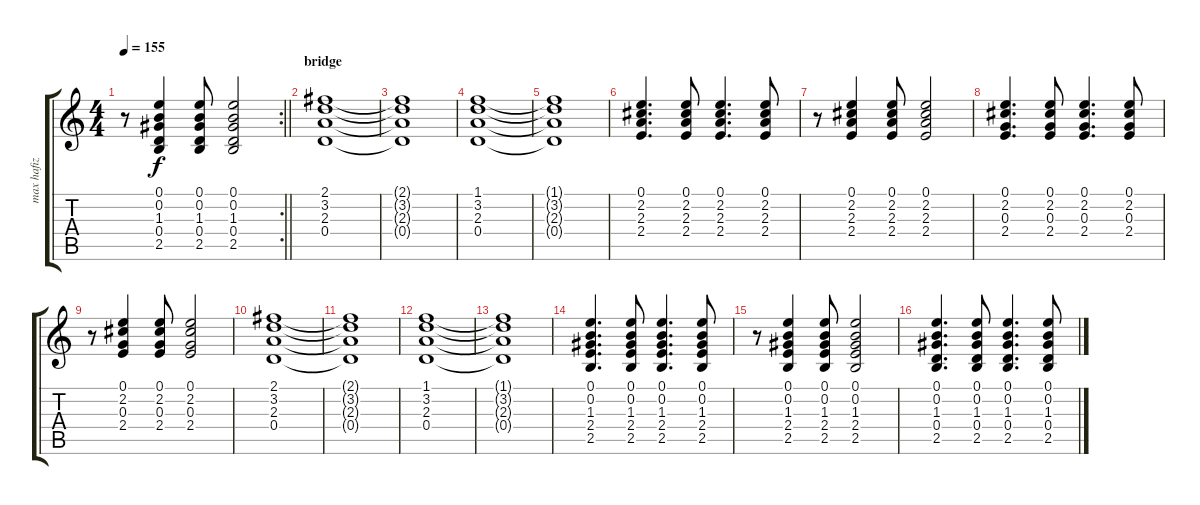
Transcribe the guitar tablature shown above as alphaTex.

\track ("max hafiz" "max hafiz") {instrument electricguitarclean}
\staff {score tabs}
\tuning (E4 B3 G3 D3 A2 E2) {hide}
\rc 2
\ts (4 4)
\tempo 155
\clef g2
\barLineRight lightlight
\ks c
r.8{dy f} (0.1 0.2 1.3 0.4 2.5).4 (0.1 0.2 1.3 0.4 2.5).8 (0.1 0.2 1.3 0.4 2.5).2 |
\section ("" "bridge")
(2.1 3.2 2.3 0.4).1 |
(2.1{t} 3.2{t} 2.3{t} 0.4{t}).1 |
(1.1 3.2 2.3 0.4).1 |
(1.1{t} 3.2{t} 2.3{t} 0.4{t}).1 |
(0.1 2.2 2.3 2.4).4{d} (0.1 2.2 2.3 2.4).8 (0.1 2.2 2.3 2.4).4{d} (0.1 2.2 2.3 2.4).8 |
r.8 (0.1 2.2 2.3 2.4).4 (0.1 2.2 2.3 2.4).8 (0.1 2.2 2.3 2.4).2 |
(0.1 2.2 0.3 2.4).4{d} (0.1 2.2 0.3 2.4).8 (0.1 2.2 0.3 2.4).4{d} (0.1 2.2 0.3 2.4).8 |
r.8 (0.1 2.2 0.3 2.4).4 (0.1 2.2 0.3 2.4).8 (0.1 2.2 0.3 2.4).2 |
(2.1 3.2 2.3 0.4).1 |
(2.1{t} 3.2{t} 2.3{t} 0.4{t}).1 |
(1.1 3.2 2.3 0.4).1 |
(1.1{t} 3.2{t} 2.3{t} 0.4{t}).1 |
(0.1 0.2 1.3 2.4 2.5).4{d} (0.1 0.2 1.3 2.4 2.5).8 (0.1 0.2 1.3 2.4 2.5).4{d} (0.1 0.2 1.3 2.4 2.5).8 |
r.8 (0.1 0.2 1.3 2.4 2.5).4 (0.1 0.2 1.3 2.4 2.5).8 (0.1 0.2 1.3 2.4 2.5).2 |
(0.1 0.2 1.3 0.4 2.5).4{d} (0.1 0.2 1.3 0.4 2.5).8 (0.1 0.2 1.3 0.4 2.5).4{d} (0.1 0.2 1.3 0.4 2.5).8
